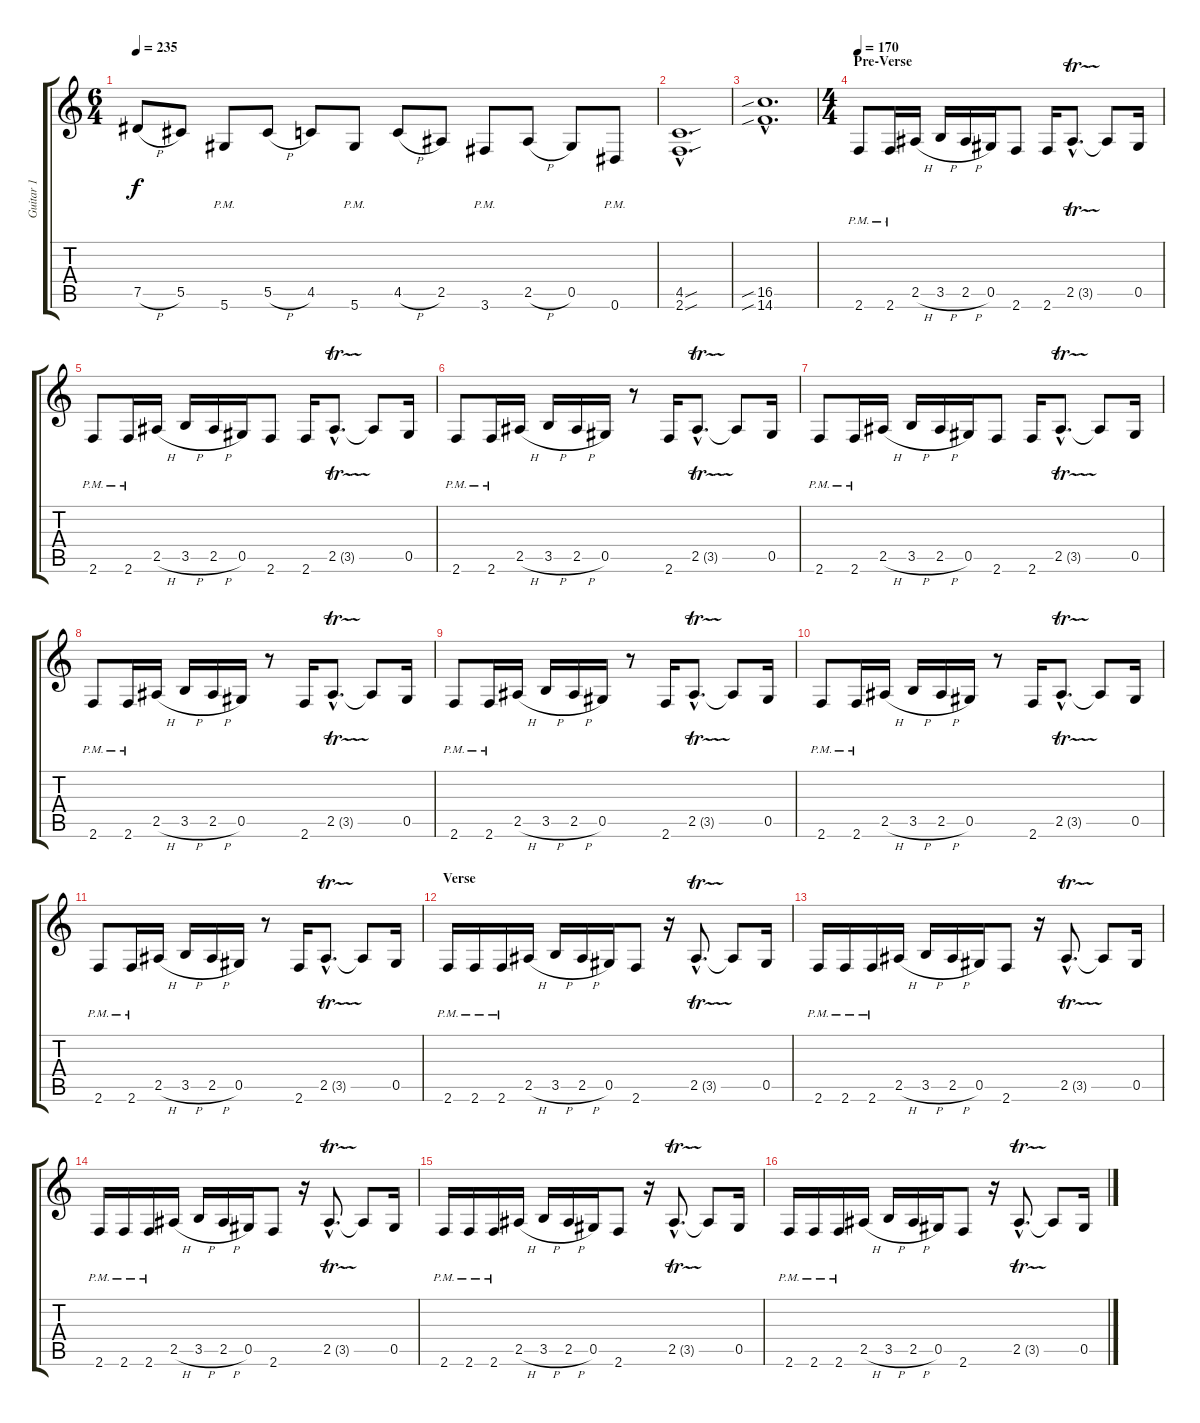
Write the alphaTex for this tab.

\track ("Guitar 1" "Guitar 1") {instrument distortionguitar}
\staff {score tabs}
\tuning (Eb4 Bb3 Gb3 Db3 Ab2 Eb2) {hide}
\ts (6 4)
\tempo 235
\clef g2
\ks c
7.5{h}.8{dy f} 5.5.8 5.6{pm}.8 5.5{h}.8 4.5.8 5.6{pm}.8 4.5{h}.8 2.5.8 3.6{pm}.8 2.5{h}.8 0.5.8 0.6{pm}.8 |
(4.5{sou hac} 2.6{sou hac}).1{d} |
(16.5{sib hac} 14.6{sib hac}).1{d} |
\ts (4 4)
\section ("" "Pre-Verse")
\tempo 170
2.6{pm}.8 2.6{pm}.16 2.5{h}.16 3.5{h}.16 2.5{h}.16 0.5.16 2.6.8 2.6.16 2.5{tr (3 16) hac}.8{d} 2.5{t}.8 0.5.16 |
2.6{pm}.8 2.6{pm}.16 2.5{h}.16 3.5{h}.16 2.5{h}.16 0.5.16 2.6.8 2.6.16 2.5{tr (3 16) hac}.8{d} 2.5{t}.8 0.5.16 |
2.6{pm}.8 2.6{pm}.16 2.5{h}.16 3.5{h}.16 2.5{h}.16 0.5.16 r.8 2.6.16 2.5{tr (3 16) hac}.8{d} 2.5{t}.8 0.5.16 |
2.6{pm}.8 2.6{pm}.16 2.5{h}.16 3.5{h}.16 2.5{h}.16 0.5.16 2.6.8 2.6.16 2.5{tr (3 16) hac}.8{d} 2.5{t}.8 0.5.16 |
2.6{pm}.8 2.6{pm}.16 2.5{h}.16 3.5{h}.16 2.5{h}.16 0.5.16 r.8 2.6.16 2.5{tr (3 16) hac}.8{d} 2.5{t}.8 0.5.16 |
2.6{pm}.8 2.6{pm}.16 2.5{h}.16 3.5{h}.16 2.5{h}.16 0.5.16 r.8 2.6.16 2.5{tr (3 16) hac}.8{d} 2.5{t}.8 0.5.16 |
2.6{pm}.8 2.6{pm}.16 2.5{h}.16 3.5{h}.16 2.5{h}.16 0.5.16 r.8 2.6.16 2.5{tr (3 16) hac}.8{d} 2.5{t}.8 0.5.16 |
2.6{pm}.8 2.6{pm}.16 2.5{h}.16 3.5{h}.16 2.5{h}.16 0.5.16 r.8 2.6.16 2.5{tr (3 16) hac}.8{d} 2.5{t}.8 0.5.16 |
\section ("" "Verse")
2.6{pm}.16 2.6{pm}.16 2.6{pm}.16 2.5{h}.16 3.5{h}.16 2.5{h}.16 0.5.16 2.6.8 r.16 2.5{tr (3 16) hac}.8{d} 2.5{t}.8 0.5.16 |
2.6{pm}.16 2.6{pm}.16 2.6{pm}.16 2.5{h}.16 3.5{h}.16 2.5{h}.16 0.5.16 2.6.8 r.16 2.5{tr (3 16) hac}.8{d} 2.5{t}.8 0.5.16 |
2.6{pm}.16 2.6{pm}.16 2.6{pm}.16 2.5{h}.16 3.5{h}.16 2.5{h}.16 0.5.16 2.6.8 r.16 2.5{tr (3 16) hac}.8{d} 2.5{t}.8 0.5.16 |
2.6{pm}.16 2.6{pm}.16 2.6{pm}.16 2.5{h}.16 3.5{h}.16 2.5{h}.16 0.5.16 2.6.8 r.16 2.5{tr (3 16) hac}.8{d} 2.5{t}.8 0.5.16 |
2.6{pm}.16 2.6{pm}.16 2.6{pm}.16 2.5{h}.16 3.5{h}.16 2.5{h}.16 0.5.16 2.6.8 r.16 2.5{tr (3 16) hac}.8{d} 2.5{t}.8 0.5.16
